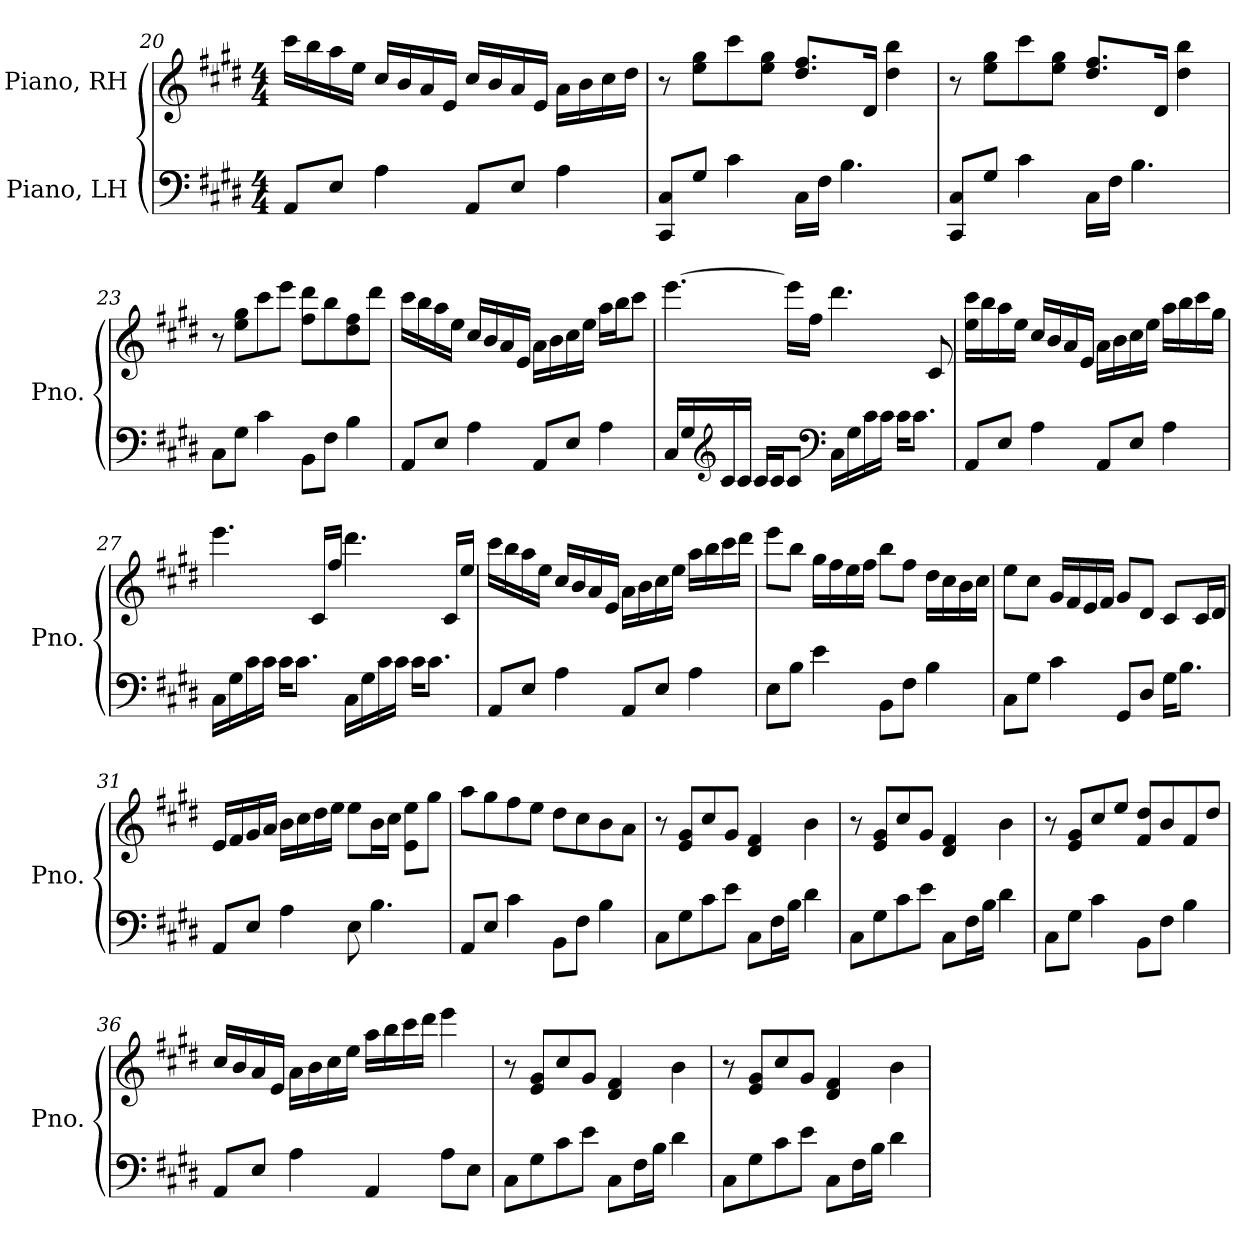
**kern	**kern
*part2	*part1
*staff2	*staff1
*I"Piano, LH	*I"Piano, RH
*I'Pno.	*I'Pno.
!!LO:LB:g=z
*clefF4	*clefG2
*k[f#c#g#d#]	*k[f#c#g#d#]
*M4/4	*M4/4
=20	=20
8AA/L	16ccc#\LL
.	16bb\
8E/J	16aa\
.	16ee\JJ
4A\	16cc#/LL
.	16b/
.	16a/
.	16e/JJ
8AA/L	16cc#/LL
.	16b/
8E/J	16a/
.	16e/JJ
4A\	16a\LL
.	16b\
.	16cc#\
.	16dd#\JJ
=21	=21
8CC#/ 8C#/L	8r
8G#/J	8ee\ 8gg#\L
4c#\	8ccc#\
.	8ee\ 8gg#\J
16C#\LL	8.dd#/ 8.ff#/L
16F#\JJ	.
4.B\	.
.	16d#/Jk
.	4dd#\ 4bb\
=22	=22
8CC#/ 8C#/L	8r
8G#/J	8ee\ 8gg#\L
4c#\	8ccc#\
.	8ee\ 8gg#\J
16C#\LL	8.dd#/ 8.ff#/L
16F#\JJ	.
4.B\	.
.	16d#/Jk
.	4dd#\ 4bb\
!!LO:LB:g=z
=23	=23
8C#\L	8r
8G#\J	8ee\ 8gg#\L
4c#\	8ccc#\
.	8eee\J
8BB\L	8ff#\ 8ddd#\L
8F#\J	8bb\
4B\	8dd#\ 8ff#\
.	8ddd#\J
=24	=24
8AA/L	16ccc#\LL
.	16bb\
8E/J	16aa\
.	16ee\JJ
4A\	16cc#/LL
.	16b/
.	16a/
.	16e/JJ
8AA/L	16a\LL
.	16b\
8E/J	16cc#\
.	16ee\JJ
4A\	16aa\LL
.	16bb\J
.	8ccc#\J
!!LO:LB:g=z
=25	=25
16C#/LL	[4.eee\
16G#/	.
*clefG2	*
16c#/	.
16c#/JJ	.
16c#/LL	.
16c#/J	.
8c#/J	16eee\LL]
.	16ff#\JJ
*clefF4	*
16C#\LL	4.ddd#\
16G#\	.
16c#\	.
16c#\JJ	.
16c#\KL	.
8.c#\J	.
.	8c#/
=26	=26
8AA/L	16ee\ 16ccc#\LL
.	16bb\
8E/J	16aa\
.	16ee\JJ
4A\	16cc#/LL
.	16b/
.	16a/
.	16e/JJ
8AA/L	16a\LL
.	16b\
8E/J	16cc#\
.	16ee\JJ
4A\	16aa\LL
.	16bb\
.	16ccc#\
.	16gg#\JJ
!!LO:LB:g=z
=27	=27
16C#\LL	4.eee\
16G#\	.
16c#\	.
16c#\JJ	.
16c#\KL	.
8.c#\J	.
.	16c#/LL
.	16ff#/JJ
16C#\LL	4.ddd#\
16G#\	.
16c#\	.
16c#\JJ	.
16c#\KL	.
8.c#\J	.
.	16c#/LL
.	16ee/JJ
=28	=28
8AA/L	16ccc#\LL
.	16bb\
8E/J	16aa\
.	16ee\JJ
4A\	16cc#/LL
.	16b/
.	16a/
.	16e/JJ
8AA/L	16a\LL
.	16b\
8E/J	16cc#\
.	16ee\JJ
4A\	16aa\LL
.	16bb\
.	16ccc#\
.	16ddd#\JJ
!!LO:LB:g=z
=29	=29
8E\L	8eee\L
8B\J	8bb\J
4e\	16gg#\LL
.	16ff#\
.	16ee\
.	16ff#\JJ
8BB\L	8bb\L
8F#\J	8ff#\J
4B\	16dd#\LL
.	16cc#\
.	16b\
.	16cc#\JJ
=30	=30
8C#\L	8ee\L
8G#\J	8cc#\J
4c#\	16g#/LL
.	16f#/
.	16e/
.	16f#/JJ
8GG#/L	8g#/L
8D#/J	8d#/J
16G#\KL	8c#/L
8.B\J	.
.	16c#/L
.	16d#/JJ
=31	=31
8AA/L	16e/LL
.	16f#/
8E/J	16g#/
.	16a/JJ
4A\	16b\LL
.	16cc#\
.	16dd#\
.	16ee\JJ
8E\	8ee\L
4.B\	16b\L
.	16cc#\JJ
.	8e\ 8ee\L
.	8gg#\J
!!LO:PB:g=z
=32	=32
8AA/L	8aa\L
8E/J	8gg#\
4c#\	8ff#\
.	8ee\J
8BB\L	8dd#\L
8F#\J	8cc#\
4B\	8b\
.	8a\J
=33	=33
8C#\L	8r
8G#\	8e/ 8g#/L
8c#\	8cc#/
8e\J	8g#/J
8C#\L	4d#/ 4f#/
16F#\L	.
16B\JJ	.
4d#\	4b\
=34	=34
8C#\L	8r
8G#\	8e/ 8g#/L
8c#\	8cc#/
8e\J	8g#/J
8C#\L	4d#/ 4f#/
16F#\L	.
16B\JJ	.
4d#\	4b\
=35	=35
8C#\L	8r
8G#\J	8e/ 8g#/L
4c#\	8cc#/
.	8ee/J
8BB\L	8f#/ 8dd#/L
8F#\J	8b/
4B\	8f#/
.	8dd#/J
!!LO:LB:g=z
=36	=36
8AA/L	16cc#/LL
.	16b/
8E/J	16a/
.	16e/JJ
4A\	16a\LL
.	16b\
.	16cc#\
.	16ee\JJ
4AA/	16aa\LL
.	16bb\
.	16ccc#\
.	16ddd#\JJ
8A\L	4eee\
8E\J	.
=37	=37
8C#\L	8r
8G#\	8e/ 8g#/L
8c#\	8cc#/
8e\J	8g#/J
8C#\L	4d#/ 4f#/
16F#\L	.
16B\JJ	.
4d#\	4b\
=38	=38
8C#\L	8r
8G#\	8e/ 8g#/L
8c#\	8cc#/
8e\J	8g#/J
8C#\L	4d#/ 4f#/
16F#\L	.
16B\JJ	.
4d#\	4b\
=	=
*-	*-
